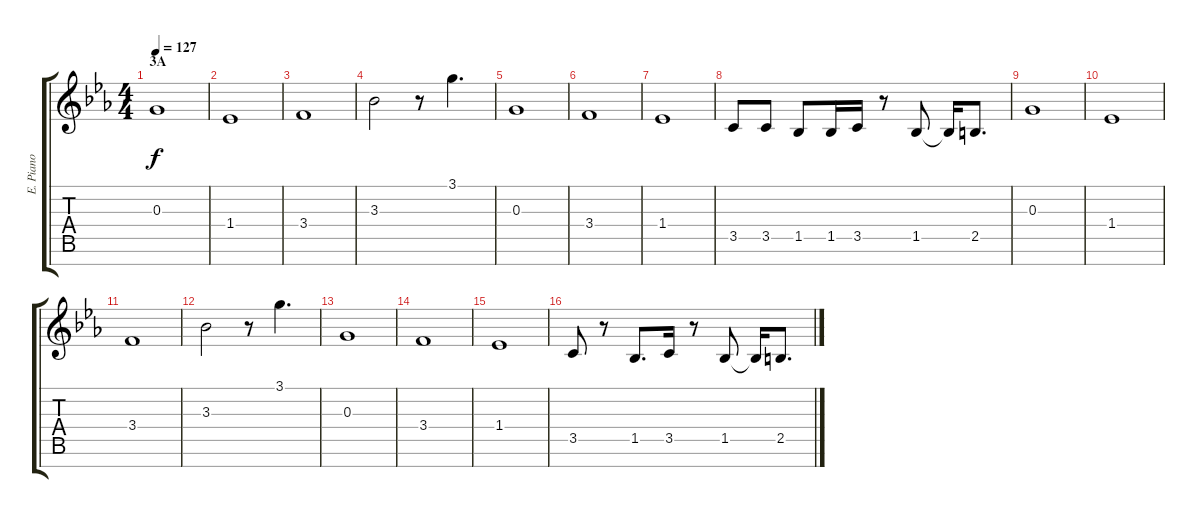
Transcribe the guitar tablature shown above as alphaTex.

\track ("E. Piano" "E. Piano") {instrument electricpiano1}
\staff {score tabs}
\tuning (E5 B4 G4 D4 A3 E3 B2) {hide}
\ts (4 4)
\section ("" "3A")
\tempo 127
\clef g2
\ks eb
0.3.1{dy f} |
1.4.1 |
3.4.1 |
3.3.2 r.8 3.1.4{d} |
0.3.1 |
3.4.1 |
1.4.1 |
3.5.8 3.5.8 1.5.8 1.5.16 3.5.16 r.8 1.5.8 1.5{t}.16 2.5.8{d} |
0.3.1 |
1.4.1 |
3.4.1 |
3.3.2 r.8 3.1.4{d} |
0.3.1 |
3.4.1 |
1.4.1 |
3.5.8 r.8 1.5.8{d} 3.5.16 r.8 1.5.8 1.5{t}.16 2.5.8{d}
